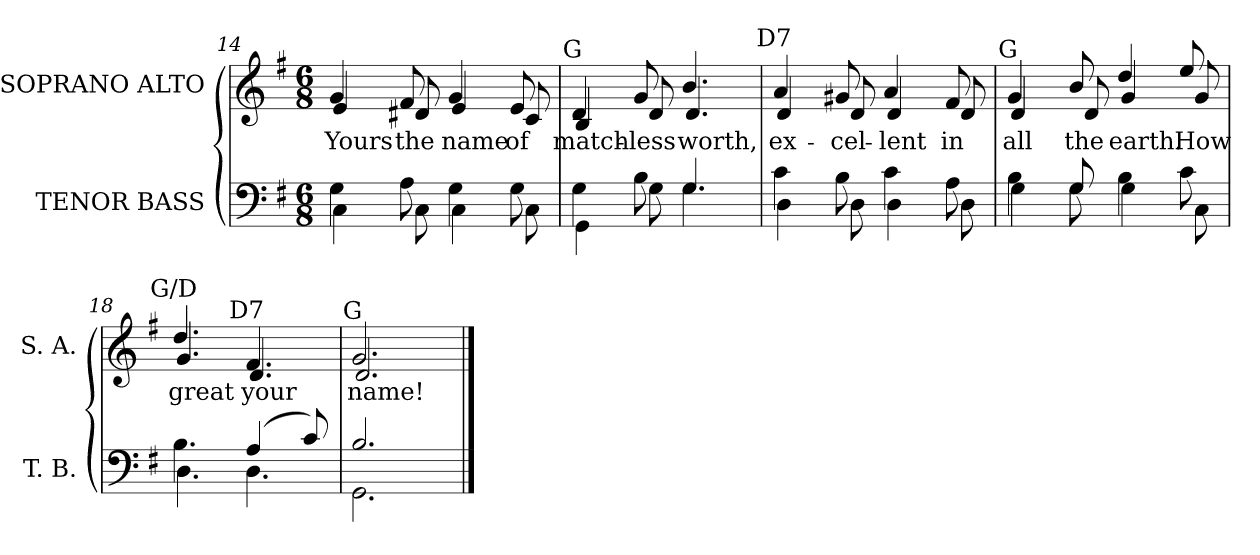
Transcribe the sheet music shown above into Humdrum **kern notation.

**kern	**kern	**text
*part2	*part1	*part1
*staff2	*staff1	*staff1
*I"TENOR BASS	*I"SOPRANO ALTO	*
*I'T. B.	*I'S. A.	*
*clefF4	*clefG2	*
*k[f#]	*k[f#]	*
*G:	*G:	*
*M6/8	*M6/8	*
=14	=14	=14
*^	*	*
!	!	!LO:TX:a:cj:t=C	!
!	!	!	!LO:LY:b:color=#000000
*	*	*^	*
4Gi\	4Ci\	4gi/	4ei/	Yours
!	!	!	!	!LO:LY:b:color=#000000
8Ai\	8Ci\	8f#i/	8d#Xi/	the
!	!	!	!	!LO:LY:b:color=#000000
4Gi\	4Ci\	4gi/	4ei/	name
!	!	!	!	!LO:LY:b:color=#000000
8Gi\	8Ci\	8ei/	8ci/	of
!!LO:LB:g=z	!!
=15	=15	=15	=15	=15
!	!	!LO:TX:a:cj:t=G	!	!
!	!	!	!	!LO:LY:b:color=#000000
4Gi\	4GGi\	4di/	4Bi/	match-
!	!	!	!	!LO:LY:b:color=#000000
8Bi\	8Gi\	8gi/	8di/	-less
!	!	!	!	!LO:LY:b:color=#000000
4.Gi/	4.Gi\	4.bi/	4.di/	worth,
=16	=16	=16	=16	=16
!	!	!LO:TX:a:cj:t=D7	!	!
!	!	!	!	!LO:LY:b:color=#000000
4ci\	4Di\	4ai/	4di/	ex-
!	!	!	!	!LO:LY:b:color=#000000
8Bi\	8Di\	8g#Xi/	8di/	-cel-
!	!	!	!	!LO:LY:b:color=#000000
4ci\	4Di\	4ai/	4di/	-lent
!	!	!	!	!LO:LY:b:color=#000000
8Ai\	8Di\	8f#i/	8di/	in
=17	=17	=17	=17	=17
!	!	!LO:TX:a:cj:t=G	!	!
!	!	!	!	!LO:LY:b:color=#000000
4Bi\	4Gi\	4gi/	4di/	all
!	!	!	!	!LO:LY:b:color=#000000
8Gi/	8Gi\	8bi/	8di/	the
!	!	!	!	!LO:LY:b:color=#000000
4Bi\	4Gi\	4ddi/	4gi/	earth.
!	!	!	!	!LO:LY:b:color=#000000
8ci\	8Ci\	8eei/	8gi/	How
=18	=18	=18	=18	=18
!	!	!LO:TX:a:cj:t=G/D	!	!
!	!	!	!	!LO:LY:b:color=#000000
4.Bi\	4.Di\	4.ddi/	4.gi/	great
!	!	!LO:TX:a:cj:t=D7	!	!
!	!	!	!	!LO:LY:b:color=#000000
(4Ai/	4.Di\	4.f#i/	4.di/	your
8ci/)	.	.	.	.
=19	=19	=19	=19	=19
!	!	!LO:TX:a:cj:t=G	!	!
!	!	!	!	!LO:LY:b:color=#000000
2.Bi/	2.GGi\	2.gi/	2.di/	name!
*v	*v	*	*	*
*	*v	*v	*
==	==	==
*-	*-	*-
